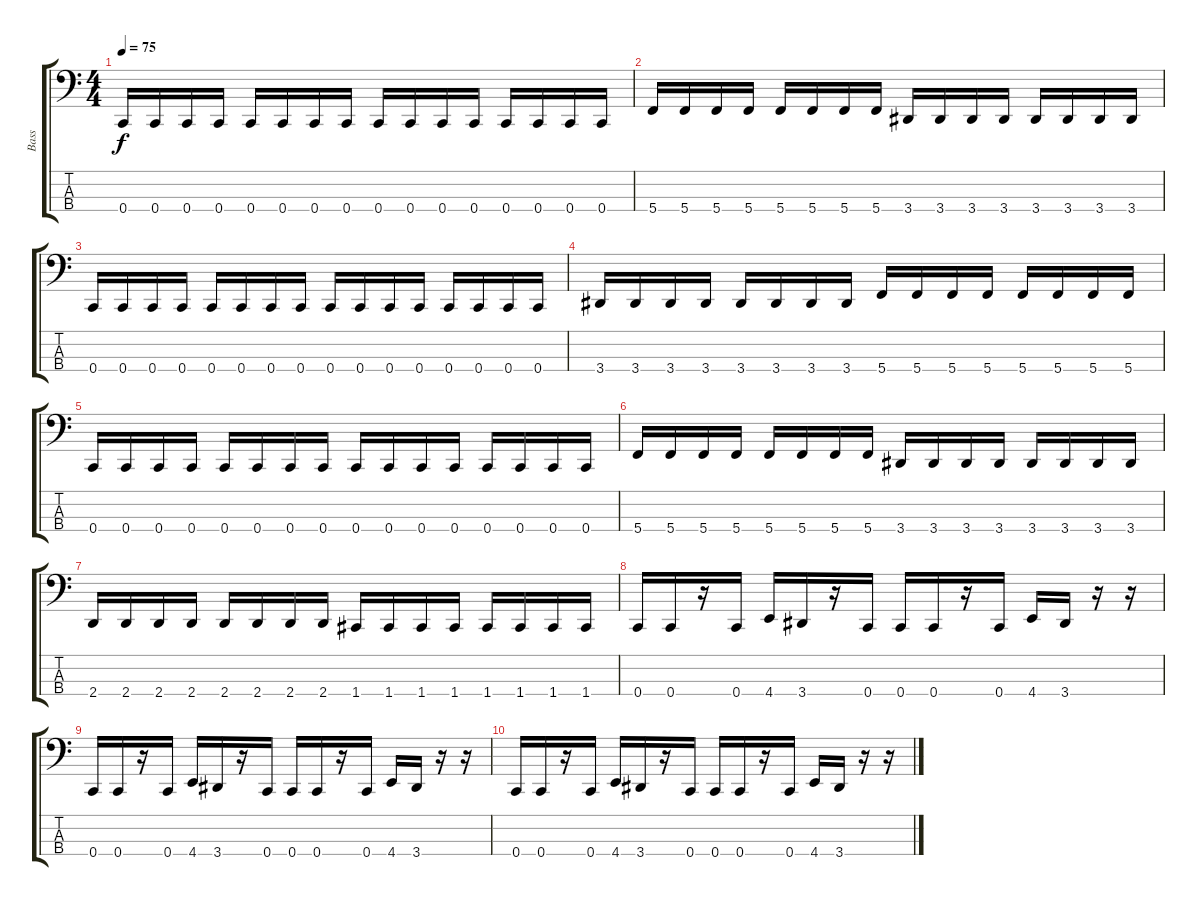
\track ("Bass" "Bass") {instrument electricbassfinger}
\staff {score tabs}
\tuning (F2 C2 G1 C1) {hide}
\ts (4 4)
\tempo 75
\clef f4
\ks c
0.4.16{dy f} 0.4.16 0.4.16 0.4.16 0.4.16 0.4.16 0.4.16 0.4.16 0.4.16 0.4.16 0.4.16 0.4.16 0.4.16 0.4.16 0.4.16 0.4.16 |
5.4.16 5.4.16 5.4.16 5.4.16 5.4.16 5.4.16 5.4.16 5.4.16 3.4.16 3.4.16 3.4.16 3.4.16 3.4.16 3.4.16 3.4.16 3.4.16 |
0.4.16 0.4.16 0.4.16 0.4.16 0.4.16 0.4.16 0.4.16 0.4.16 0.4.16 0.4.16 0.4.16 0.4.16 0.4.16 0.4.16 0.4.16 0.4.16 |
3.4.16 3.4.16 3.4.16 3.4.16 3.4.16 3.4.16 3.4.16 3.4.16 5.4.16 5.4.16 5.4.16 5.4.16 5.4.16 5.4.16 5.4.16 5.4.16 |
0.4.16 0.4.16 0.4.16 0.4.16 0.4.16 0.4.16 0.4.16 0.4.16 0.4.16 0.4.16 0.4.16 0.4.16 0.4.16 0.4.16 0.4.16 0.4.16 |
5.4.16 5.4.16 5.4.16 5.4.16 5.4.16 5.4.16 5.4.16 5.4.16 3.4.16 3.4.16 3.4.16 3.4.16 3.4.16 3.4.16 3.4.16 3.4.16 |
2.4.16 2.4.16 2.4.16 2.4.16 2.4.16 2.4.16 2.4.16 2.4.16 1.4.16 1.4.16 1.4.16 1.4.16 1.4.16 1.4.16 1.4.16 1.4.16 |
0.4.16 0.4.16 r.16 0.4.16 4.4.16 3.4.16 r.16 0.4.16 0.4.16 0.4.16 r.16 0.4.16 4.4.16 3.4.16 r.16 r.16 |
0.4.16 0.4.16 r.16 0.4.16 4.4.16 3.4.16 r.16 0.4.16 0.4.16 0.4.16 r.16 0.4.16 4.4.16 3.4.16 r.16 r.16 |
0.4.16 0.4.16 r.16 0.4.16 4.4.16 3.4.16 r.16 0.4.16 0.4.16 0.4.16 r.16 0.4.16 4.4.16 3.4.16 r.16 r.16
